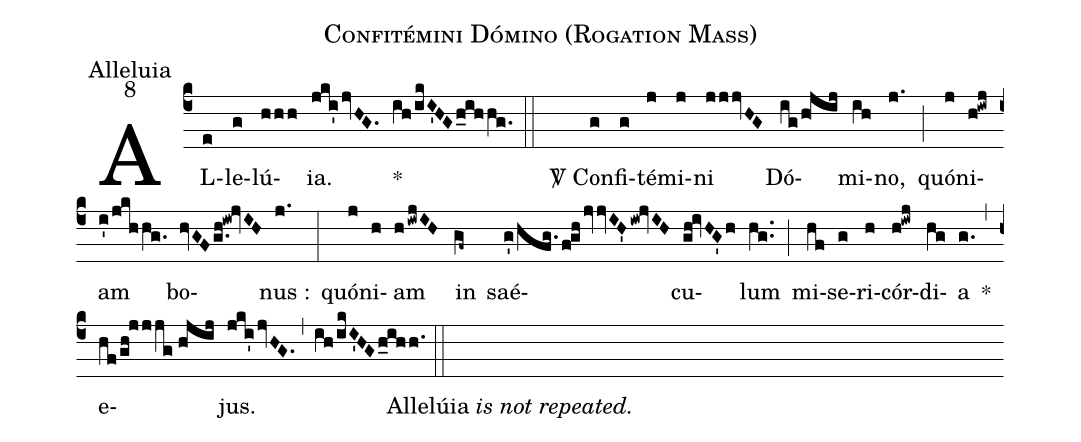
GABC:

name:Confitémini Dómino (Rogation Mass);
office-part:Alleluia;
mode:8;
%%
(c4)AL(e)le(g)lú(hhh){ia}.(jki'jvHG.) *(ih/ikI'HGh_ihhg.) (::) <clear><sp>V/</sp>
Con(g)fi(g)té(j)mi(j)ni(jjjvHG) Dó(ig/h!jij)mi(ih)no,(j.) (;) quó(j)ni(h!iwj)am(i'/jkhhg.) bo(hvGFg.h!iw!jvIH)nus :(j.) (:) quó(j)ni(h)am(hiwjIH) in(gf~) saé(g'/hfg./f!ghjvjvIH'iw!jvIH)cu(gh!ivHG'h)lum(hg..) (;) mi(hf)se(g)ri(h)cór(h!iwj)di(hg)a(g.) <clear>*(,) e(hf/gh!jjjg//hjij)jus.(jki'jvHG.) (,)(ih/ikI'HGh_ihh.) (::) Allelúia <i>is not repeated.</i>()
